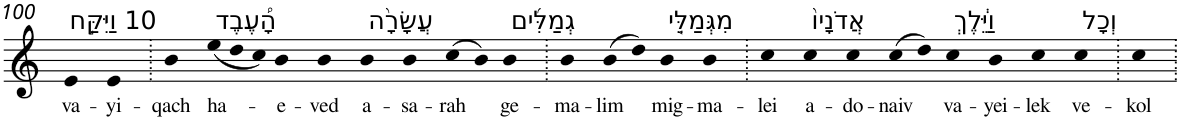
**kern	**text
*part1	*part1
*staff1	*staff1
*I"Piano	*
*I'Pno	*
!!LO:PB:g=z
*clefG2	*
*k[]	*
=100	=100
!LO:TX:a:t=10 וַיִּקַּ֣ח	!
!	!LO:LY:b
4e	va-
!	!LO:LY:b
4e	-yi-
=101.	=101.
!	!LO:LY:b
4b	-qach
*Xtuplet	*
!LO:TX:a:t=הָ֠עֶבֶד	!
!	!LO:LY:b
(<12ee	ha-
12dd	.
12cc)	.
!	!LO:LY:b
4b	-e-
!	!LO:LY:b
4b	-ved
!LO:TX:a:t=עֲשָׂרָ֨ה	!
!	!LO:LY:b
4b	a-
!	!LO:LY:b
4b	-sa-
!	!LO:LY:b
(>8cc	-rah
8b)	.
!LO:TX:a:t=גְמַלִּ֜ים	!
!	!LO:LY:b
4b	ge-
=102.	=102.
!	!LO:LY:b
4b	-ma-
!	!LO:LY:b
(>8b	-lim
8dd)	.
!LO:TX:a:t=מִגְּמַלֵּ֤י	!
!	!LO:LY:b
4b	mig-
!	!LO:LY:b
4b	-ma-
=103.	=103.
!	!LO:LY:b
4cc	-lei
!LO:TX:a:t=אֲדֹנָיו֙	!
!	!LO:LY:b
4cc	a-
!	!LO:LY:b
4cc	-do-
!	!LO:LY:b
(>8cc	-naiv
8dd)	.
!LO:TX:a:t=וַיֵּ֔לֶךְ	!
!	!LO:LY:b
4cc	va-
!	!LO:LY:b
4b	-yei-
!	!LO:LY:b
4cc	-lek
!LO:TX:a:t=וְכָל	!
!	!LO:LY:b
4cc	ve-
=104.	=104.
!	!LO:LY:b
4cc	-kol
=.	=.
*-	*-
